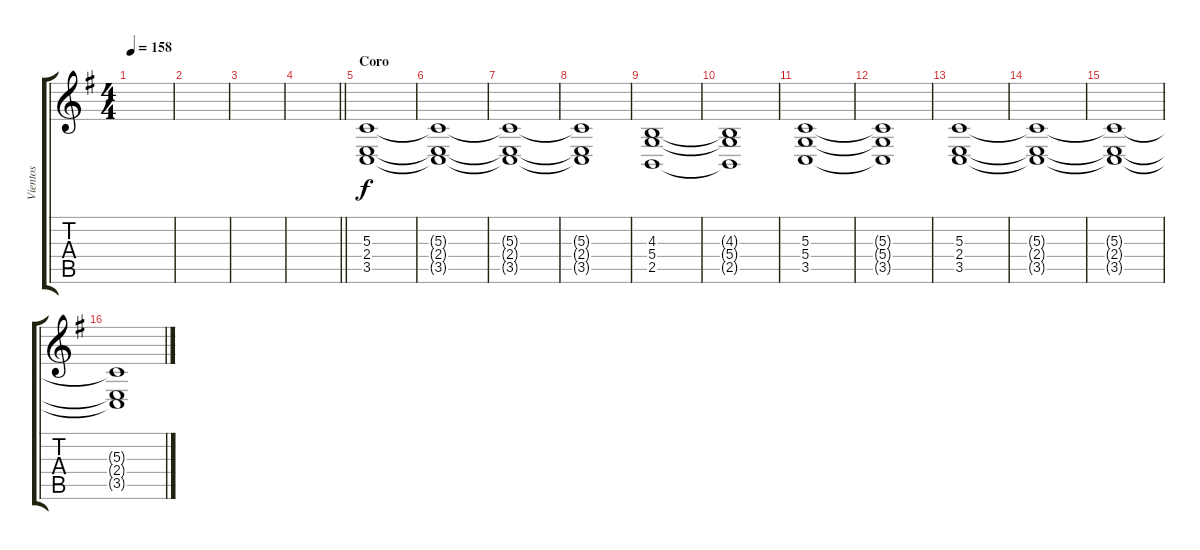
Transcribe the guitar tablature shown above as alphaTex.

\track ("Vientos" "Vientos") {instrument brasssection}
\staff {score tabs}
\tuning (E4 B3 G3 D3 A2 E2) {hide}
\ts (4 4)
\tempo 158
\clef g2
\ks g
|
|
|
\barLineRight lightlight
|
\section ("" "Coro")
(5.3 2.4 3.5).1{volume 10} |
(5.3{t} 2.4{t} 3.5{t}).1 |
(5.3{t} 2.4{t} 3.5{t}).1 |
(5.3{t} 2.4{t} 3.5{t}).1 |
(4.3 5.4 2.5).1 |
(4.3{t} 5.4{t} 2.5{t}).1 |
(5.3 5.4 3.5).1 |
(5.3{t} 5.4{t} 3.5{t}).1 |
(5.3 2.4 3.5).1 |
(5.3{t} 2.4{t} 3.5{t}).1 |
(5.3{t} 2.4{t} 3.5{t}).1 |
(5.3{t} 2.4{t} 3.5{t}).1
